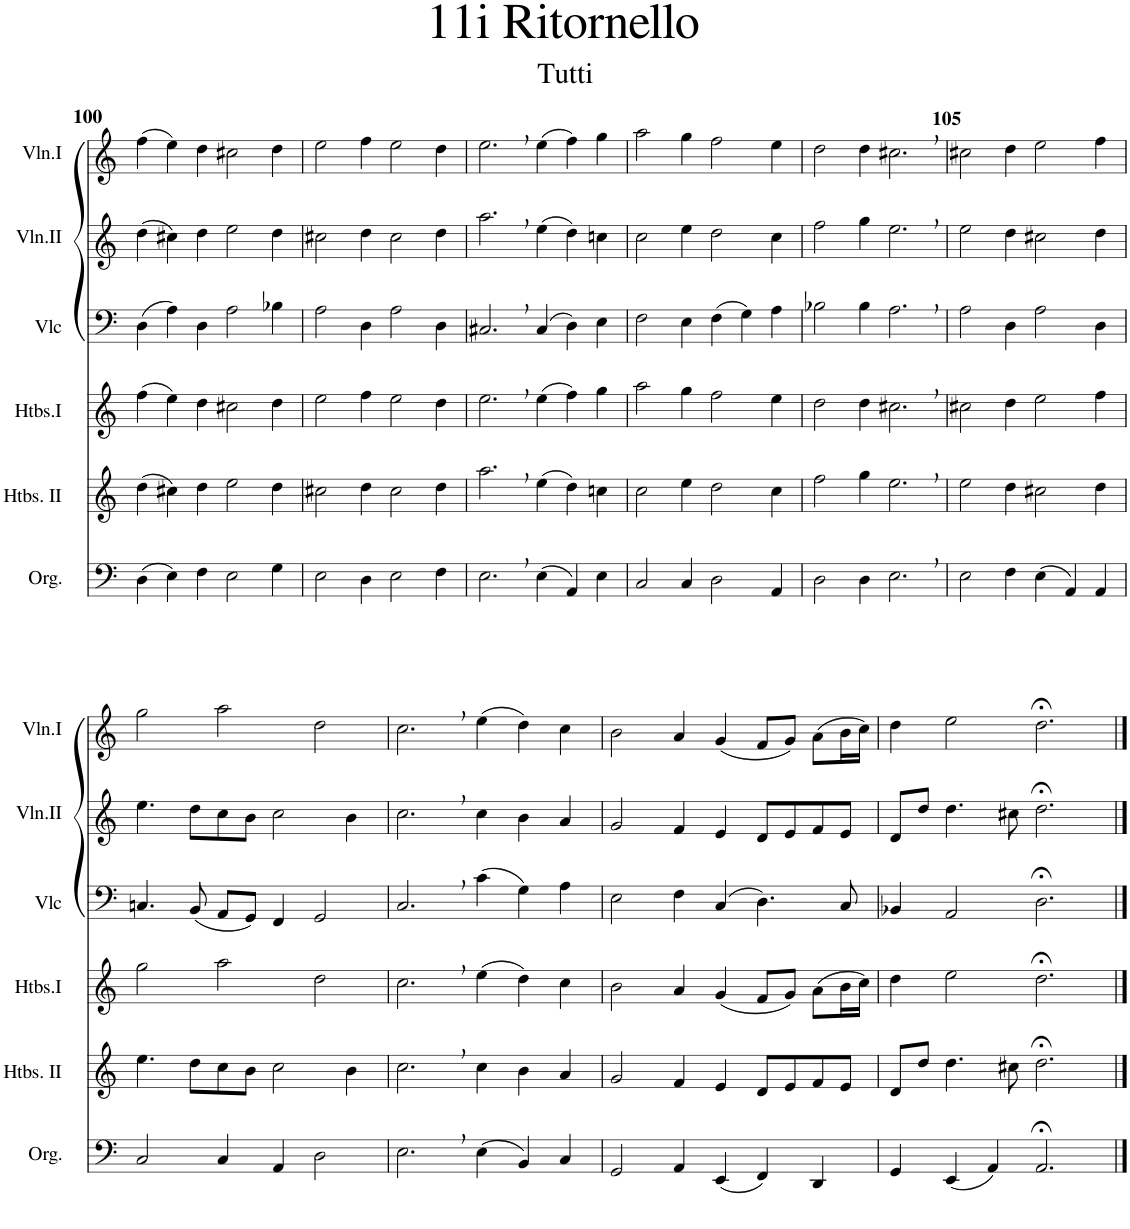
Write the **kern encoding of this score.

**kern	**kern	**kern	**kern	**kern	**kern
*part6	*part5	*part4	*part3	*part2	*part1
*staff6	*staff5	*staff4	*staff3	*staff2	*staff1
*I"Orgue	*I"Hautbois II	*I"Hautbois I	*I"Violoncelle	*I"Violon II	*I"Violon I
*I'Org.	*I'Htbs. II	*I'Htbs.I	*I'Vlc	*I'Vln.II	*I'Vln.I
!!LO:PB:g=z
*clefF4	*clefG2	*clefG2	*clefF4	*clefG2	*clefG2
*k[]	*k[]	*k[]	*k[]	*k[]	*k[]
*M6/4	*M6/4	*M6/4	*M6/4	*M6/4	*M6/4
=100	=100	=100	=100	=100	=100
(4D\	(4dd\	(4ff\	(4D\	(4dd\	(4ff\
4E\)	4cc#X\)	4ee\)	4A\)	4cc#X\)	4ee\)
4F\	4dd\	4dd\	4D\	4dd\	4dd\
2E\	2ee\	2cc#X\	2A\	2ee\	2cc#X\
4G\	4dd\	4dd\	4B-X\	4dd\	4dd\
=101	=101	=101	=101	=101	=101
2E\	2cc#X\	2ee\	2A\	2cc#X\	2ee\
4D\	4dd\	4ff\	4D\	4dd\	4ff\
2E\	2cc#\	2ee\	2A\	2cc#\	2ee\
4F\	4dd\	4dd\	4D\	4dd\	4dd\
=102	=102	=102	=102	=102	=102
2.E,\	2.aa,\	2.ee,\	2.C#X,/	2.aa,\	2.ee,\
(4E\	(4ee\	(4ee\	(4C#/	(4ee\	(4ee\
4AA/)	4dd\)	4ff\)	4D\)	4dd\)	4ff\)
4E\	4ccn\	4gg\	4E\	4ccn\	4gg\
=103	=103	=103	=103	=103	=103
2C/	2cc\	2aa\	2F\	2cc\	2aa\
4C/	4ee\	4gg\	4E\	4ee\	4gg\
2D\	2dd\	2ff\	(4F\	2dd\	2ff\
.	.	.	4G\)	.	.
4AA/	4cc\	4ee\	4A\	4cc\	4ee\
=104	=104	=104	=104	=104	=104
2D\	2ff\	2dd\	2B-X\	2ff\	2dd\
4D\	4gg\	4dd\	4B-\	4gg\	4dd\
2.E,\	2.ee,\	2.cc#X,\	2.A,\	2.ee,\	2.cc#X,\
=105	=105	=105	=105	=105	=105
2E\	2ee\	2cc#X\	2A\	2ee\	2cc#X\
4F\	4dd\	4dd\	4D\	4dd\	4dd\
(4E\	2cc#X\	2ee\	2A\	2cc#X\	2ee\
4AA/)	.	.	.	.	.
4AA/	4dd\	4ff\	4D\	4dd\	4ff\
!!LO:LB:g=z
=106	=106	=106	=106	=106	=106
2C/	4.ee\	2gg\	4.Cn/	4.ee\	2gg\
.	8dd\L	.	(8BB/	8dd\L	.
4C/	8cc\	2aa\	8AA/L	8cc\	2aa\
.	8b\J	.	8GG/J)	8b\J	.
4AA/	2cc\	.	4FF/	2cc\	.
2D\	.	2dd\	2GG/	.	2dd\
.	4b\	.	.	4b\	.
=107	=107	=107	=107	=107	=107
2.E,\	2.cc,\	2.cc,\	2.C,/	2.cc,\	2.cc,\
(4E\	4cc\	(4ee\	(4c\	4cc\	(4ee\
4BB/)	4b\	4dd\)	4G\)	4b\	4dd\)
4C/	4a/	4cc\	4A\	4a/	4cc\
=108	=108	=108	=108	=108	=108
2GG/	2g/	2b\	2E\	2g/	2b\
4AA/	4f/	4a/	4F\	4f/	4a/
(4EE/	4e/	(4g/	(4C/	4e/	(4g/
4FF/)	8d/L	8f/L	4.D\)	8d/L	8f/L
.	8e/	8g/J)	.	8e/	8g/J)
4DD/	8f/	(8a\L	.	8f/	(8a\L
.	8e/J	16b\L	8C/	8e/J	16b\L
.	.	16cc\JJ)	.	.	16cc\JJ)
=109	=109	=109	=109	=109	=109
4GG/	8d/L	4dd\	4BB-X/	8d/L	4dd\
.	8dd/J	.	.	8dd/J	.
(4EE/	4.dd\	2ee\	2AA/	4.dd\	2ee\
4AA/)	.	.	.	.	.
.	8cc#X\	.	.	8cc#X\	.
2.AA;</	2.dd;<\	2.dd;<\	2.D;<\	2.dd;<\	2.dd;<\
==	==	==	==	==	==
*-	*-	*-	*-	*-	*-
